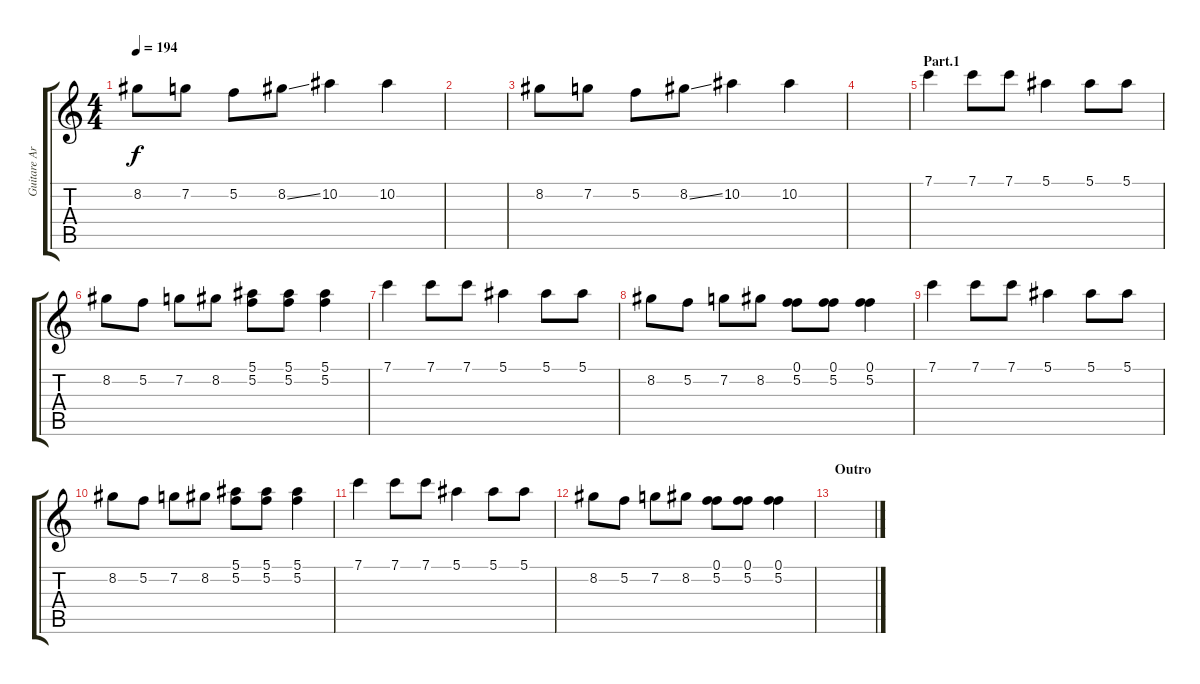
\track ("Guitare Arpèges 1" "Guitare Ar") {instrument distortionguitar}
\staff {score tabs}
\tuning (F4 C4 Ab3 Eb3 Bb2 F2) {hide}
\ts (4 4)
\tempo 194
\clef g2
\ks c
8.2.8{dy f} 7.2.8 5.2.8 8.2{ss}.8 10.2.4 10.2.4 |
|
8.2.8 7.2.8 5.2.8 8.2{ss}.8 10.2.4 10.2.4 |
|
\section ("" "Part.1")
7.1.4 7.1.8 7.1.8 5.1.4 5.1.8 5.1.8 |
8.2.8 5.2.8 7.2.8 8.2.8 (5.1 5.2).8 (5.1 5.2).8 (5.1 5.2).4 |
7.1.4 7.1.8 7.1.8 5.1.4 5.1.8 5.1.8 |
8.2.8 5.2.8 7.2.8 8.2.8 (0.1 5.2).8 (0.1 5.2).8 (0.1 5.2).4 |
7.1.4 7.1.8 7.1.8 5.1.4 5.1.8 5.1.8 |
8.2.8 5.2.8 7.2.8 8.2.8 (5.1 5.2).8 (5.1 5.2).8 (5.1 5.2).4 |
7.1.4 7.1.8 7.1.8 5.1.4 5.1.8 5.1.8 |
8.2.8 5.2.8 7.2.8 8.2.8 (0.1 5.2).8 (0.1 5.2).8 (0.1 5.2).4 |
\section ("" "Outro")
